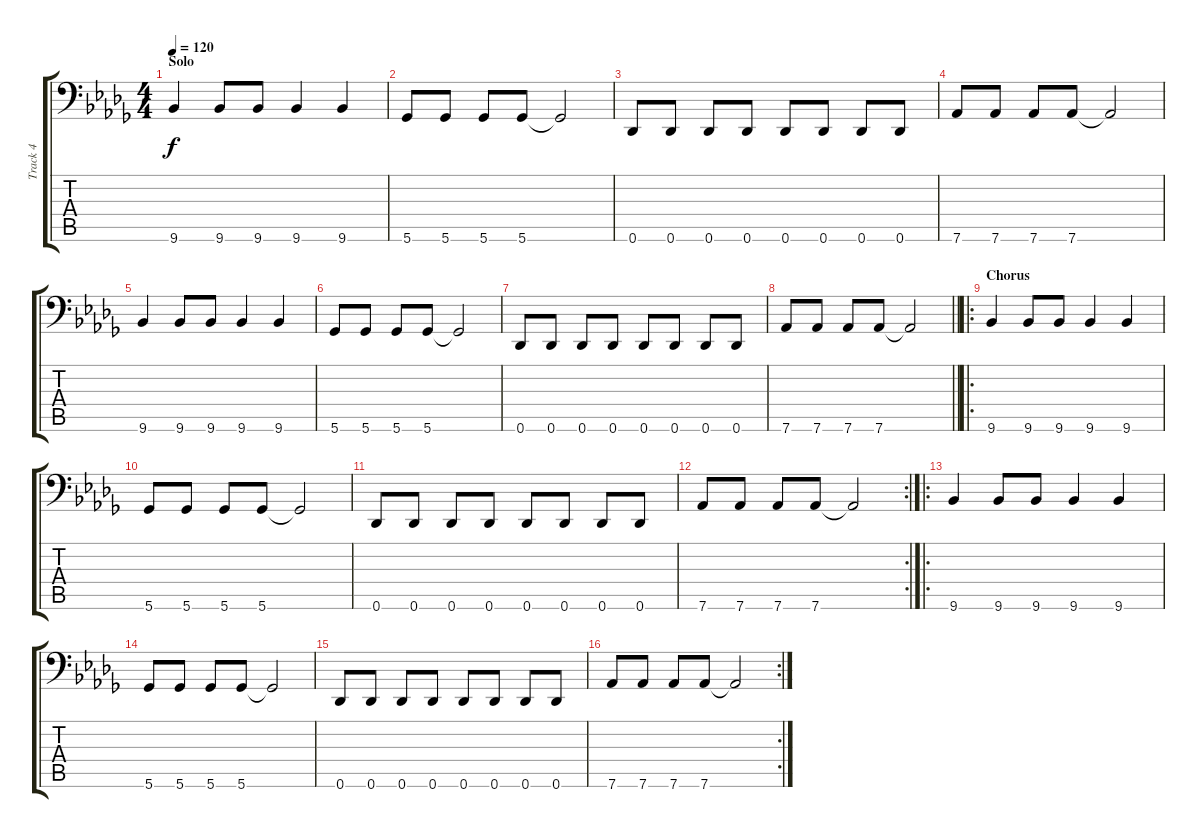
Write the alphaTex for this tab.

\track ("Track 4" "Track 4") {instrument electricbasspick}
\staff {score tabs}
\tuning (Eb3 Bb2 Gb2 Db2 Ab1 Db1) {hide}
\ts (4 4)
\section ("" "Solo")
\tempo 120
\clef f4
\ks db
9.6.4{dy f} 9.6.8 9.6.8 9.6.4 9.6.4 |
5.6.8 5.6.8 5.6.8 5.6.8 5.6{t}.2 |
0.6.8 0.6.8 0.6.8 0.6.8 0.6.8 0.6.8 0.6.8 0.6.8 |
7.6.8 7.6.8 7.6.8 7.6.8 7.6{t}.2 |
9.6.4 9.6.8 9.6.8 9.6.4 9.6.4 |
5.6.8 5.6.8 5.6.8 5.6.8 5.6{t}.2 |
0.6.8 0.6.8 0.6.8 0.6.8 0.6.8 0.6.8 0.6.8 0.6.8 |
\barLineRight lightlight
7.6.8 7.6.8 7.6.8 7.6.8 7.6{t}.2 |
\ro
\section ("" "Chorus")
9.6.4 9.6.8 9.6.8 9.6.4 9.6.4 |
5.6.8 5.6.8 5.6.8 5.6.8 5.6{t}.2 |
0.6.8 0.6.8 0.6.8 0.6.8 0.6.8 0.6.8 0.6.8 0.6.8 |
\rc 2
7.6.8 7.6.8 7.6.8 7.6.8 7.6{t}.2 |
\ro
9.6.4 9.6.8 9.6.8 9.6.4 9.6.4 |
5.6.8 5.6.8 5.6.8 5.6.8 5.6{t}.2 |
0.6.8 0.6.8 0.6.8 0.6.8 0.6.8 0.6.8 0.6.8 0.6.8 |
\rc 2
7.6.8 7.6.8 7.6.8 7.6.8 7.6{t}.2
